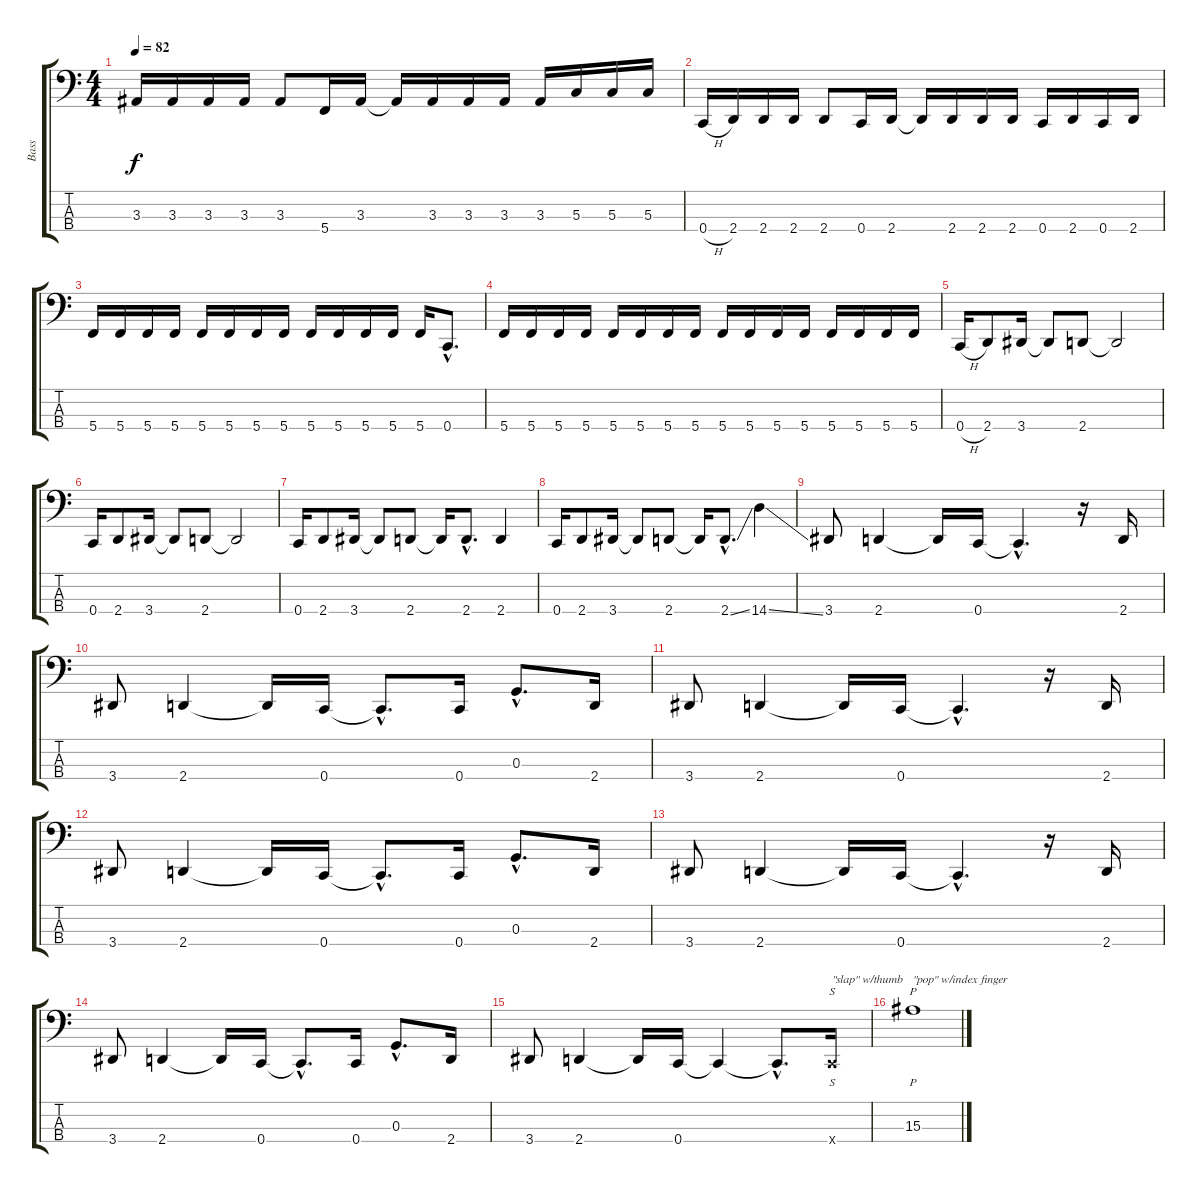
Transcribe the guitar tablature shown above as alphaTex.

\track ("Bass" "Bass") {instrument electricbassfinger}
\staff {score tabs}
\tuning (F2 C2 G1 C1) {hide}
\ts (4 4)
\tempo 82
\clef f4
\ks c
3.3.16{dy f} 3.3.16 3.3.16 3.3.16 3.3.8 5.4.16 3.3.16 3.3{t}.16 3.3.16 3.3.16 3.3.16 3.3.16 5.3.16 5.3.16 5.3.16 |
0.4{h}.16 2.4.16 2.4.16 2.4.16 2.4.8 0.4.16 2.4.16 2.4{t}.16 2.4.16 2.4.16 2.4.16 0.4.16 2.4.16 0.4.16 2.4.16 |
5.4.16 5.4.16 5.4.16 5.4.16 5.4.16 5.4.16 5.4.16 5.4.16 5.4.16 5.4.16 5.4.16 5.4.16 5.4.16 0.4{hac}.8{d} |
5.4.16 5.4.16 5.4.16 5.4.16 5.4.16 5.4.16 5.4.16 5.4.16 5.4.16 5.4.16 5.4.16 5.4.16 5.4.16 5.4.16 5.4.16 5.4.16 |
0.4{h}.16 2.4.8 3.4.16 3.4{t}.8 2.4.8 2.4{t}.2 |
0.4.16 2.4.8 3.4.16 3.4{t}.8 2.4.8 2.4{t}.2 |
0.4.16 2.4.8 3.4.16 3.4{t}.8 2.4.8 2.4{t}.16 2.4{hac}.8{d} 2.4.4 |
0.4.16 2.4.8 3.4.16 3.4{t}.8 2.4.8 2.4{t}.16 2.4{ss hac}.8{d} 14.4{ss}.4 |
3.4.8 2.4.4 2.4{t}.16 0.4.16 0.4{hac t}.4{d} r.16 2.4.16 |
3.4.8 2.4.4 2.4{t}.16 0.4.16 0.4{hac t}.8{d} 0.4.16 0.3{hac}.8{d} 2.4.16 |
3.4.8 2.4.4 2.4{t}.16 0.4.16 0.4{hac t}.4{d} r.16 2.4.16 |
3.4.8 2.4.4 2.4{t}.16 0.4.16 0.4{hac t}.8{d} 0.4.16 0.3{hac}.8{d} 2.4.16 |
3.4.8 2.4.4 2.4{t}.16 0.4.16 0.4{hac t}.4{d} r.16 2.4.16 |
3.4.8 2.4.4 2.4{t}.16 0.4.16 0.4{hac t}.8{d} 0.4.16 0.3{hac}.8{d} 2.4.16 |
3.4.8 2.4.4 2.4{t}.16 0.4.16 0.4{t}.4 0.4{hac t}.8{d} 0.4{x}.16{s txt "\"slap\" w/thumb"} |
15.3{ss}.1{p txt "\"pop\" w/index finger"}
